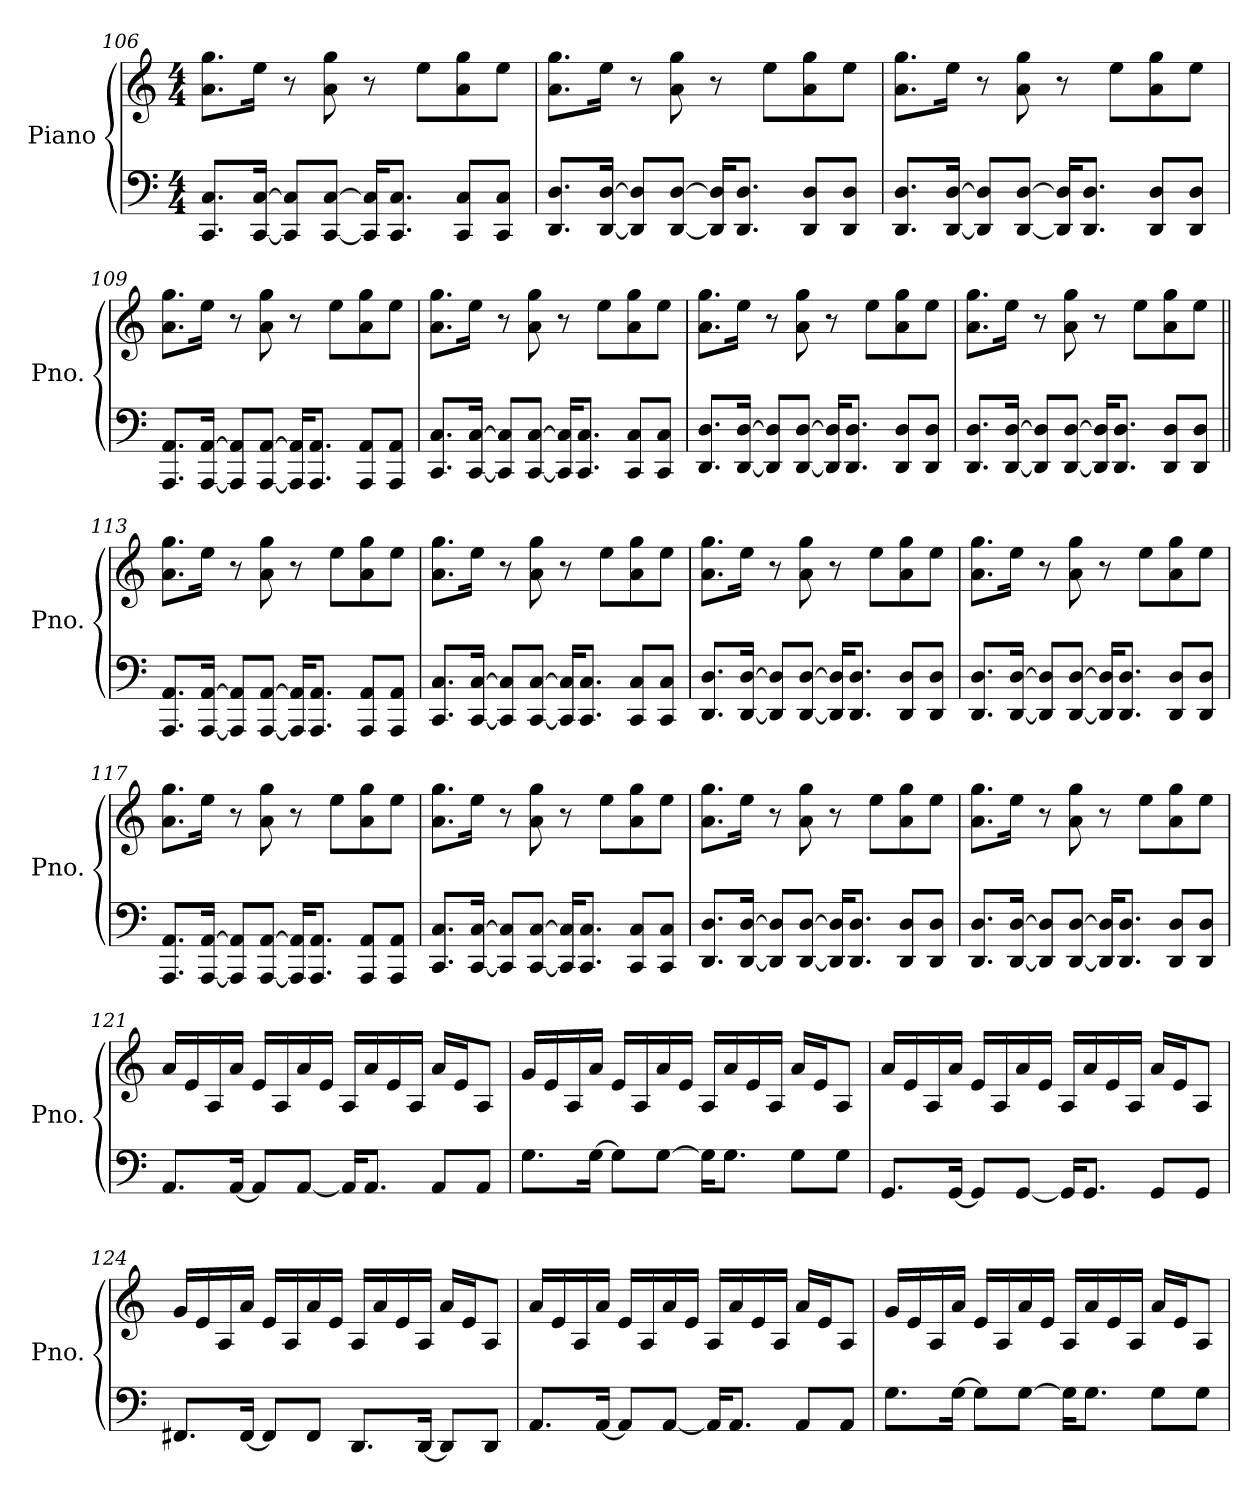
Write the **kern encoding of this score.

**kern	**kern
*part1	*part1
*staff2	*staff1
*I"Piano	*
*I'Pno.	*
!!LO:PB:g=z
*clefF4	*clefG2
*k[]	*k[]
*M4/4	*M4/4
=106	=106
8.CC/ 8.C/L	8.a\ 8.gg\L
[16CC/ [16C/Jk	16ee\Jk
8CC/] 8C/]L	8r
[8CC/ [8C/J	8a\ 8gg\
16CC/] 16C/]KL	8r
8.CC/ 8.C/J	.
.	8ee\L
8CC/ 8C/L	8a\ 8gg\
8CC/ 8C/J	8ee\J
=107	=107
8.DD/ 8.D/L	8.a\ 8.gg\L
[16DD/ [16D/Jk	16ee\Jk
8DD/] 8D/]L	8r
[8DD/ [8D/J	8a\ 8gg\
16DD/] 16D/]KL	8r
8.DD/ 8.D/J	.
.	8ee\L
8DD/ 8D/L	8a\ 8gg\
8DD/ 8D/J	8ee\J
=108	=108
8.DD/ 8.D/L	8.a\ 8.gg\L
[16DD/ [16D/Jk	16ee\Jk
8DD/] 8D/]L	8r
[8DD/ [8D/J	8a\ 8gg\
16DD/] 16D/]KL	8r
8.DD/ 8.D/J	.
.	8ee\L
8DD/ 8D/L	8a\ 8gg\
8DD/ 8D/J	8ee\J
!!LO:LB:g=z
=109	=109
8.AAA/ 8.AA/L	8.a\ 8.gg\L
[16AAA/ [16AA/Jk	16ee\Jk
8AAA/] 8AA/]L	8r
[8AAA/ [8AA/J	8a\ 8gg\
16AAA/] 16AA/]KL	8r
8.AAA/ 8.AA/J	.
.	8ee\L
8AAA/ 8AA/L	8a\ 8gg\
8AAA/ 8AA/J	8ee\J
=110	=110
8.CC/ 8.C/L	8.a\ 8.gg\L
[16CC/ [16C/Jk	16ee\Jk
8CC/] 8C/]L	8r
[8CC/ [8C/J	8a\ 8gg\
16CC/] 16C/]KL	8r
8.CC/ 8.C/J	.
.	8ee\L
8CC/ 8C/L	8a\ 8gg\
8CC/ 8C/J	8ee\J
=111	=111
8.DD/ 8.D/L	8.a\ 8.gg\L
[16DD/ [16D/Jk	16ee\Jk
8DD/] 8D/]L	8r
[8DD/ [8D/J	8a\ 8gg\
16DD/] 16D/]KL	8r
8.DD/ 8.D/J	.
.	8ee\L
8DD/ 8D/L	8a\ 8gg\
8DD/ 8D/J	8ee\J
!!LO:LB:g=z
=112	=112
8.DD/ 8.D/L	8.a\ 8.gg\L
[16DD/ [16D/Jk	16ee\Jk
8DD/] 8D/]L	8r
[8DD/ [8D/J	8a\ 8gg\
16DD/] 16D/]KL	8r
8.DD/ 8.D/J	.
.	8ee\L
8DD/ 8D/L	8a\ 8gg\
8DD/ 8D/J	8ee\J
=113||	=113||
8.AAA/ 8.AA/L	8.a\ 8.gg\L
[16AAA/ [16AA/Jk	16ee\Jk
8AAA/] 8AA/]L	8r
[8AAA/ [8AA/J	8a\ 8gg\
16AAA/] 16AA/]KL	8r
8.AAA/ 8.AA/J	.
.	8ee\L
8AAA/ 8AA/L	8a\ 8gg\
8AAA/ 8AA/J	8ee\J
=114	=114
8.CC/ 8.C/L	8.a\ 8.gg\L
[16CC/ [16C/Jk	16ee\Jk
8CC/] 8C/]L	8r
[8CC/ [8C/J	8a\ 8gg\
16CC/] 16C/]KL	8r
8.CC/ 8.C/J	.
.	8ee\L
8CC/ 8C/L	8a\ 8gg\
8CC/ 8C/J	8ee\J
!!LO:LB:g=z
=115	=115
8.DD/ 8.D/L	8.a\ 8.gg\L
[16DD/ [16D/Jk	16ee\Jk
8DD/] 8D/]L	8r
[8DD/ [8D/J	8a\ 8gg\
16DD/] 16D/]KL	8r
8.DD/ 8.D/J	.
.	8ee\L
8DD/ 8D/L	8a\ 8gg\
8DD/ 8D/J	8ee\J
=116	=116
8.DD/ 8.D/L	8.a\ 8.gg\L
[16DD/ [16D/Jk	16ee\Jk
8DD/] 8D/]L	8r
[8DD/ [8D/J	8a\ 8gg\
16DD/] 16D/]KL	8r
8.DD/ 8.D/J	.
.	8ee\L
8DD/ 8D/L	8a\ 8gg\
8DD/ 8D/J	8ee\J
=117	=117
8.AAA/ 8.AA/L	8.a\ 8.gg\L
[16AAA/ [16AA/Jk	16ee\Jk
8AAA/] 8AA/]L	8r
[8AAA/ [8AA/J	8a\ 8gg\
16AAA/] 16AA/]KL	8r
8.AAA/ 8.AA/J	.
.	8ee\L
8AAA/ 8AA/L	8a\ 8gg\
8AAA/ 8AA/J	8ee\J
!!LO:LB:g=z
=118	=118
8.CC/ 8.C/L	8.a\ 8.gg\L
[16CC/ [16C/Jk	16ee\Jk
8CC/] 8C/]L	8r
[8CC/ [8C/J	8a\ 8gg\
16CC/] 16C/]KL	8r
8.CC/ 8.C/J	.
.	8ee\L
8CC/ 8C/L	8a\ 8gg\
8CC/ 8C/J	8ee\J
=119	=119
8.DD/ 8.D/L	8.a\ 8.gg\L
[16DD/ [16D/Jk	16ee\Jk
8DD/] 8D/]L	8r
[8DD/ [8D/J	8a\ 8gg\
16DD/] 16D/]KL	8r
8.DD/ 8.D/J	.
.	8ee\L
8DD/ 8D/L	8a\ 8gg\
8DD/ 8D/J	8ee\J
=120	=120
8.DD/ 8.D/L	8.a\ 8.gg\L
[16DD/ [16D/Jk	16ee\Jk
8DD/] 8D/]L	8r
[8DD/ [8D/J	8a\ 8gg\
16DD/] 16D/]KL	8r
8.DD/ 8.D/J	.
.	8ee\L
8DD/ 8D/L	8a\ 8gg\
8DD/ 8D/J	8ee\J
!!LO:PB:g=z
=121	=121
8.AA/L	16a/LL
.	16e/
.	16A/
[16AA/Jk	16a/JJ
8AA/L]	16e/LL
.	16A/
[8AA/J	16a/
.	16e/JJ
16AA/KL]	16A/LL
8.AA/J	16a/
.	16e/
.	16A/JJ
8AA/L	16a/LL
.	16e/J
8AA/J	8A/J
=122	=122
8.G\L	16g/LL
.	16e/
.	16A/
[16G\Jk	16a/JJ
8G\L]	16e/LL
.	16A/
[8G\J	16a/
.	16e/JJ
16G\KL]	16A/LL
8.G\J	16a/
.	16e/
.	16A/JJ
8G\L	16a/LL
.	16e/J
8G\J	8A/J
=123	=123
8.GG/L	16a/LL
.	16e/
.	16A/
[16GG/Jk	16a/JJ
8GG/L]	16e/LL
.	16A/
[8GG/J	16a/
.	16e/JJ
16GG/KL]	16A/LL
8.GG/J	16a/
.	16e/
.	16A/JJ
8GG/L	16a/LL
.	16e/J
8GG/J	8A/J
!!LO:LB:g=z
=124	=124
8.FF#X/L	16g/LL
.	16e/
.	16A/
[16FF#/Jk	16a/JJ
8FF#/L]	16e/LL
.	16A/
8FF#/J	16a/
.	16e/JJ
8.DD/L	16A/LL
.	16a/
.	16e/
[16DD/Jk	16A/JJ
8DD/L]	16a/LL
.	16e/J
8DD/J	8A/J
=125	=125
8.AA/L	16a/LL
.	16e/
.	16A/
[16AA/Jk	16a/JJ
8AA/L]	16e/LL
.	16A/
[8AA/J	16a/
.	16e/JJ
16AA/KL]	16A/LL
8.AA/J	16a/
.	16e/
.	16A/JJ
8AA/L	16a/LL
.	16e/J
8AA/J	8A/J
=126	=126
8.G\L	16g/LL
.	16e/
.	16A/
[16G\Jk	16a/JJ
8G\L]	16e/LL
.	16A/
[8G\J	16a/
.	16e/JJ
16G\KL]	16A/LL
8.G\J	16a/
.	16e/
.	16A/JJ
8G\L	16a/LL
.	16e/J
8G\J	8A/J
=	=
*-	*-
